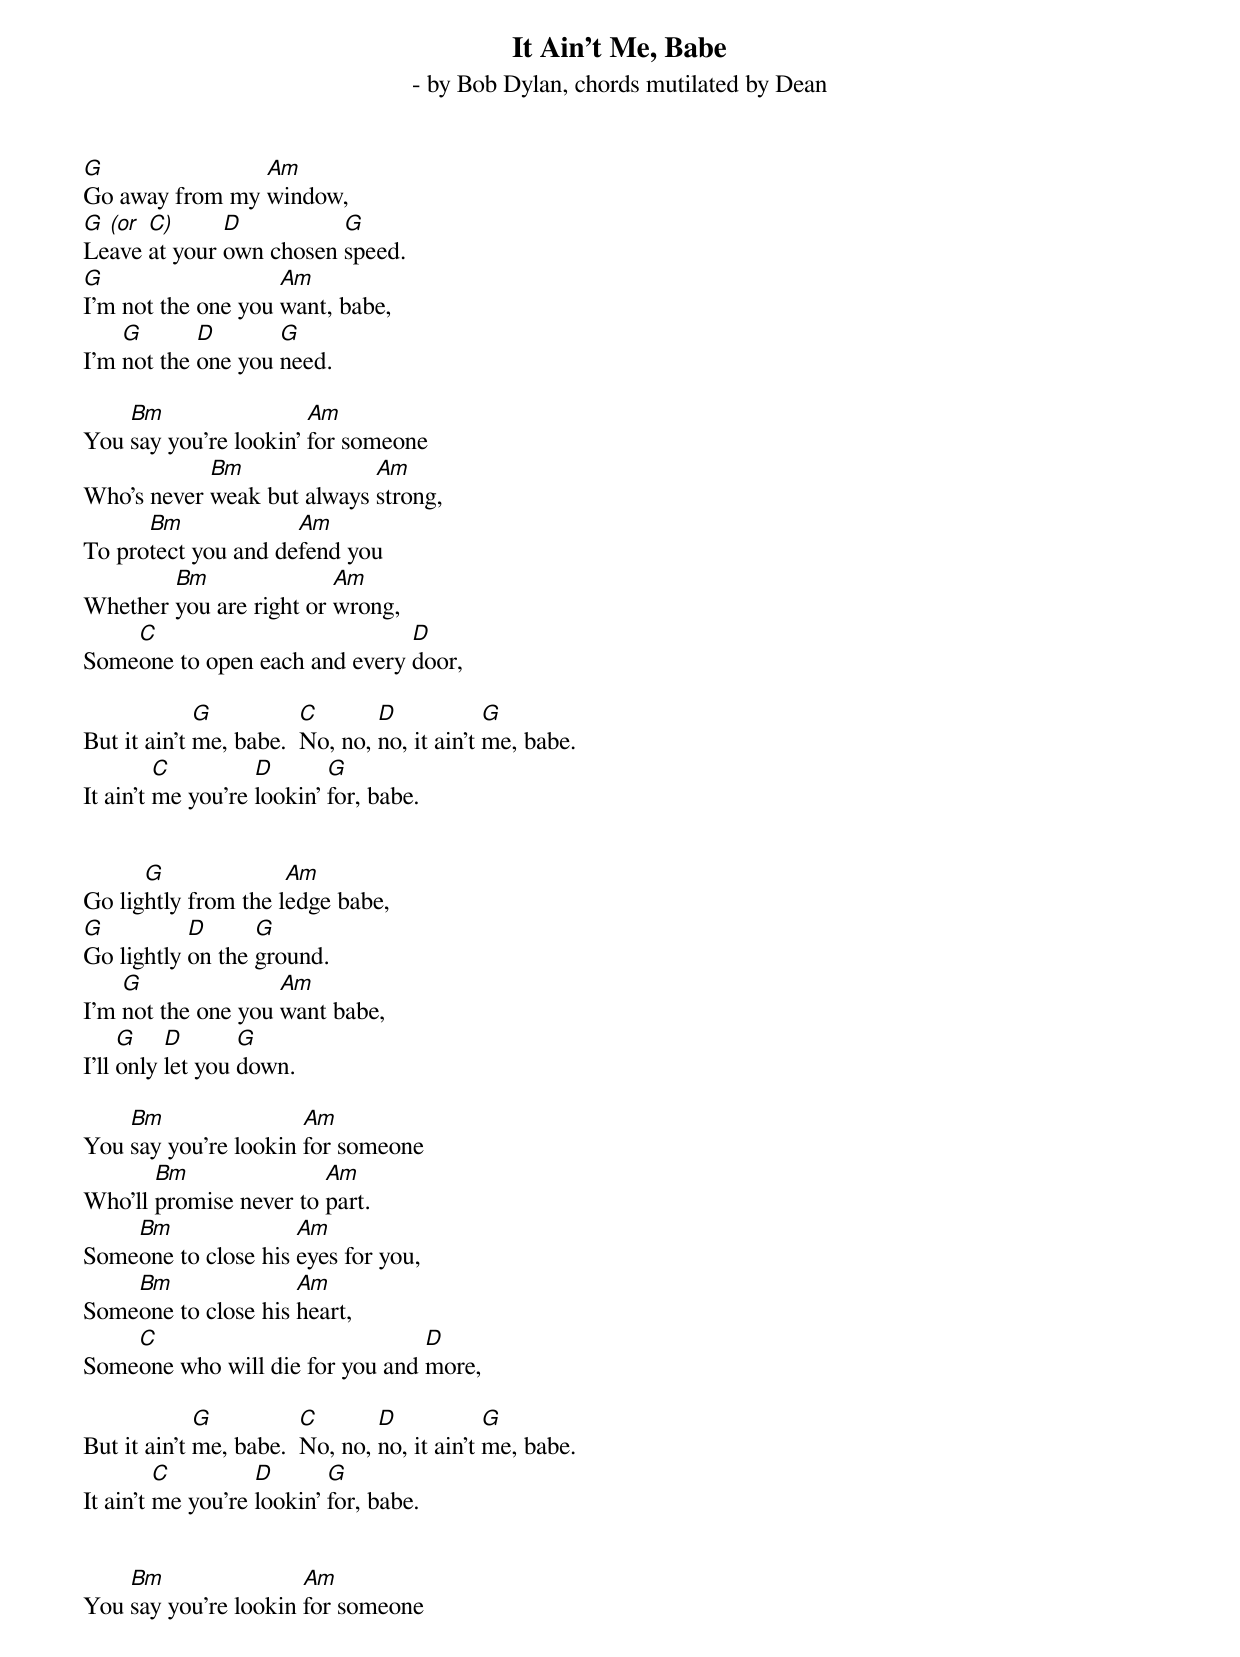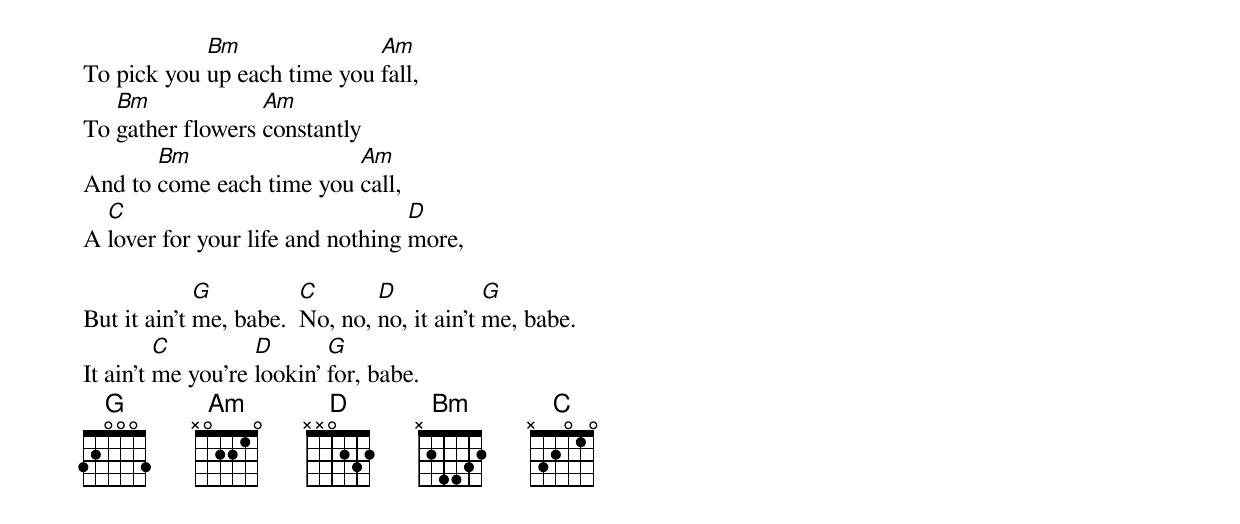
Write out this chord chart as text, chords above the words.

It Ain't Me, Babe
 - by Bob Dylan, chords mutilated by Dean

G               Am
Go away from my window,
G (or C)      D          G
Leave at your own chosen speed.
G                   Am
I'm not the one you want, babe,
    G       D       G
I'm not the one you need.

    Bm                 Am
You say you're lookin' for someone
            Bm              Am
Who's never weak but always strong,
      Bm             Am
To protect you and defend you
        Bm               Am
Whether you are right or wrong,
    C                          D
Someone to open each and every door,

             G          C       D            G
But it ain't me, babe.  No, no, no, it ain't me, babe.
         C         D       G
It ain't me you're lookin' for, babe.


      G              Am
Go lightly from the ledge babe,
G          D      G
Go lightly on the ground.
    G               Am
I'm not the one you want babe,
     G    D       G
I'll only let you down.

    Bm                Am
You say you're lookin for someone
       Bm               Am
Who'll promise never to part.
    Bm               Am
Someone to close his eyes for you,
    Bm               Am
Someone to close his heart,
    C                            D
Someone who will die for you and more,

             G          C       D            G
But it ain't me, babe.  No, no, no, it ain't me, babe.
         C         D       G
It ain't me you're lookin' for, babe.


    Bm                Am
You say you're lookin for someone
            Bm               Am
To pick you up each time you fall,
   Bm             Am
To gather flowers constantly
       Bm                 Am
And to come each time you call,
  C                               D
A lover for your life and nothing more,

             G          C       D            G
But it ain't me, babe.  No, no, no, it ain't me, babe.
         C         D       G
It ain't me you're lookin' for, babe.
